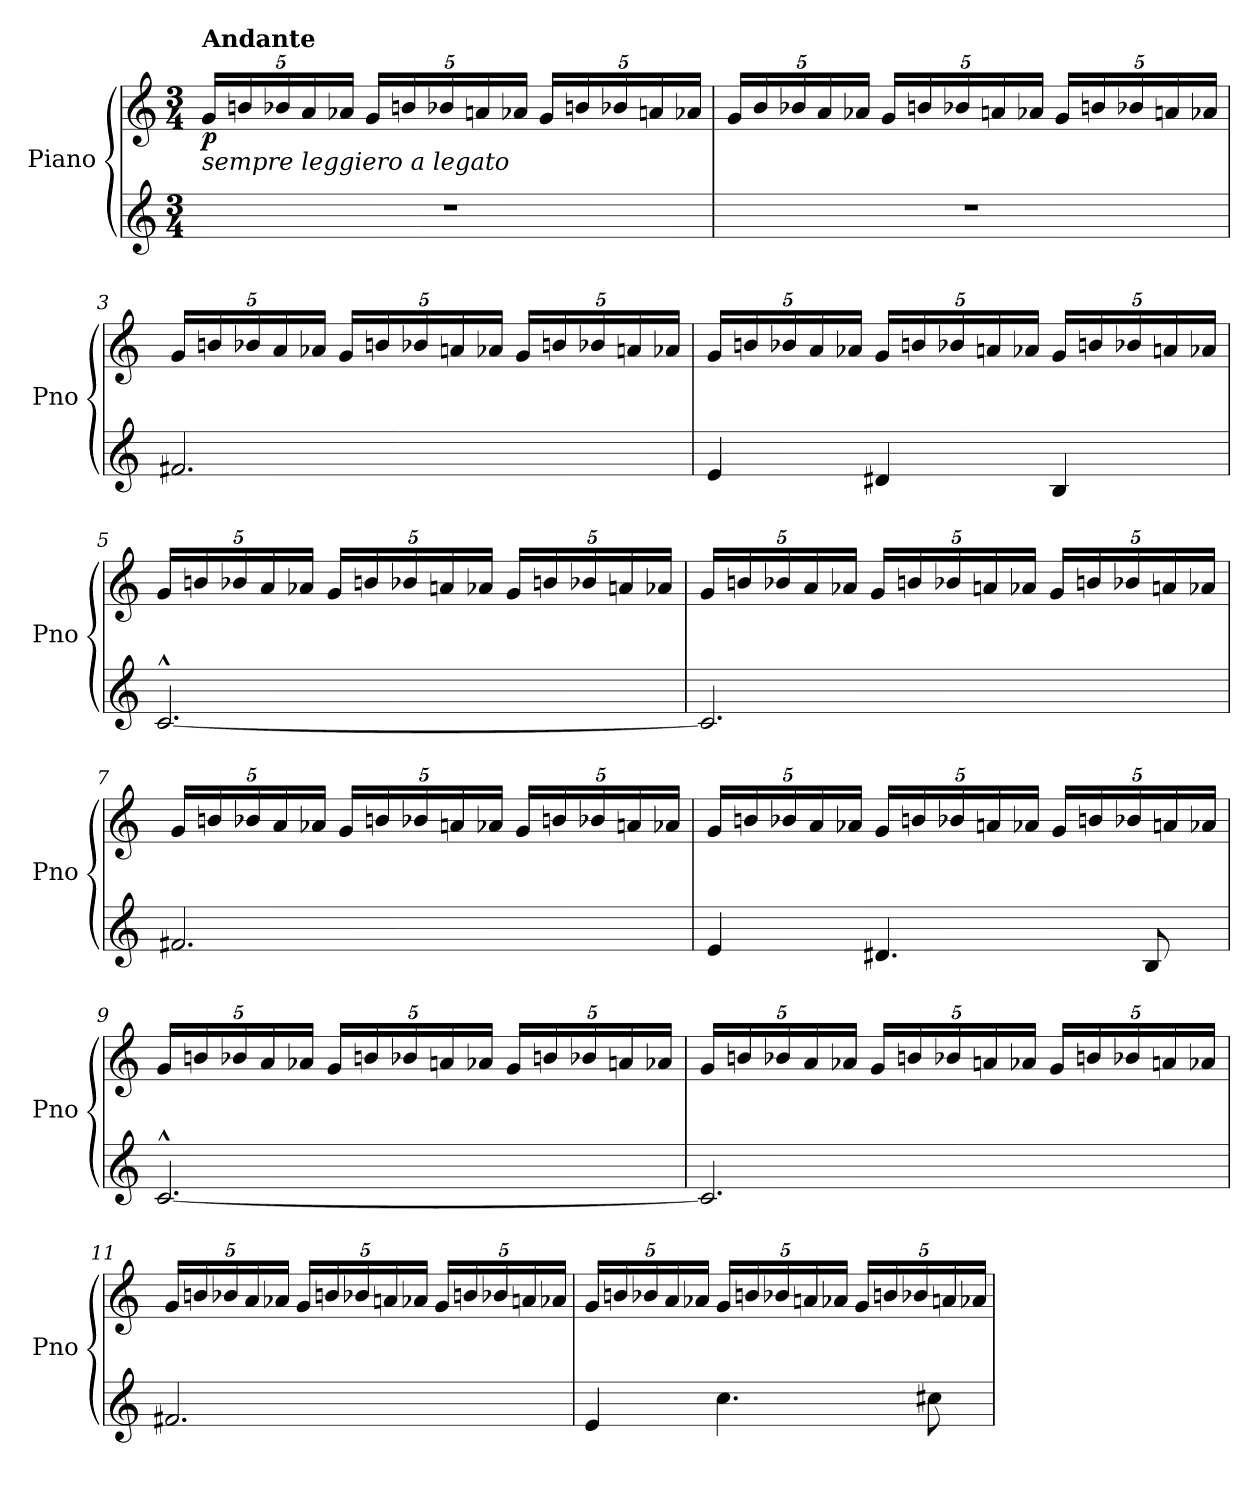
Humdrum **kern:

**kern	**kern	**dynam
*part1	*part1	*part1
*staff2	*staff1	*staff1/2
*I"Piano	*	*
*I'Pno	*	*
*clefG2	*clefG2	*
*k[]	*k[]	*
*M3/4	*M3/4	*
*MM126	*MM126	*
*	*Xbrackettup	*
=1	=1	=1
!	!LO:TX:a:B:t=Andante	!
!	!LO:TX:b:i:t=sempre leggiero a legato	!
!	!	!LO:DY:b
2.r	20g/LL	p
.	20bn/	.
.	20b-X/	.
.	20a/	.
.	20a-X/JJ	.
.	20g/LL	.
.	20bn/	.
.	20b-X/	.
.	20an/	.
.	20a-X/JJ	.
.	20g/LL	.
.	20bn/	.
.	20b-X/	.
.	20an/	.
.	20a-X/JJ	.
=2	=2	=2
2.r	20g/LL	.
.	20b/	.
.	20b-X/	.
.	20a/	.
.	20a-X/JJ	.
.	20g/LL	.
.	20bn/	.
.	20b-X/	.
.	20an/	.
.	20a-X/JJ	.
.	20g/LL	.
.	20bn/	.
.	20b-X/	.
.	20an/	.
.	20a-X/JJ	.
=3	=3	=3
!	!	!LO:DY:b=2
2.f#X/	20g/LL	other-dynamics
.	20bn/	.
.	20b-X/	.
.	20a/	.
.	20a-X/JJ	.
.	20g/LL	.
.	20bn/	.
.	20b-X/	.
.	20an/	.
.	20a-X/JJ	.
.	20g/LL	.
.	20bn/	.
.	20b-X/	.
.	20an/	.
.	20a-X/JJ	.
!!LO:LB:g=z
=4	=4	=4
4e/	20g/LL	.
.	20bn/	.
.	20b-X/	.
.	20a/	.
.	20a-X/JJ	.
4d#X/	20g/LL	.
.	20bn/	.
.	20b-X/	.
.	20an/	.
.	20a-X/JJ	.
4B/	20g/LL	.
.	20bn/	.
.	20b-X/	.
.	20an/	.
.	20a-X/JJ	.
=5	=5	=5
[2.c^^/	20g/LL	.
.	20bn/	.
.	20b-X/	.
.	20a/	.
.	20a-X/JJ	.
.	20g/LL	.
.	20bn/	.
.	20b-X/	.
.	20an/	.
.	20a-X/JJ	.
.	20g/LL	.
.	20bn/	.
.	20b-X/	.
.	20an/	.
.	20a-X/JJ	.
=6	=6	=6
2.c/]	20g/LL	.
.	20bn/	.
.	20b-X/	.
.	20a/	.
.	20a-X/JJ	.
.	20g/LL	.
.	20bn/	.
.	20b-X/	.
.	20an/	.
.	20a-X/JJ	.
.	20g/LL	.
.	20bn/	.
.	20b-X/	.
.	20an/	.
.	20a-X/JJ	.
!!LO:LB:g=z
=7	=7	=7
2.f#X/	20g/LL	.
.	20bn/	.
.	20b-X/	.
.	20a/	.
.	20a-X/JJ	.
.	20g/LL	.
.	20bn/	.
.	20b-X/	.
.	20an/	.
.	20a-X/JJ	.
.	20g/LL	.
.	20bn/	.
.	20b-X/	.
.	20an/	.
.	20a-X/JJ	.
=8	=8	=8
4e/	20g/LL	.
.	20bn/	.
.	20b-X/	.
.	20a/	.
.	20a-X/JJ	.
4.d#X/	20g/LL	.
.	20bn/	.
.	20b-X/	.
.	20an/	.
.	20a-X/JJ	.
.	20g/LL	.
.	20bn/	.
.	20b-X/	.
8B/	.	.
.	20an/	.
.	20a-X/JJ	.
=9	=9	=9
[2.c^^/	20g/LL	.
.	20bn/	.
.	20b-X/	.
.	20a/	.
.	20a-X/JJ	.
.	20g/LL	.
.	20bn/	.
.	20b-X/	.
.	20an/	.
.	20a-X/JJ	.
.	20g/LL	.
.	20bn/	.
.	20b-X/	.
.	20an/	.
.	20a-X/JJ	.
!!LO:LB:g=z
=10	=10	=10
2.c/]	20g/LL	.
.	20bn/	.
.	20b-X/	.
.	20a/	.
.	20a-X/JJ	.
.	20g/LL	.
.	20bn/	.
.	20b-X/	.
.	20an/	.
.	20a-X/JJ	.
.	20g/LL	.
.	20bn/	.
.	20b-X/	.
.	20an/	.
.	20a-X/JJ	.
=11	=11	=11
2.f#X/	20g/LL	.
.	20bn/	.
.	20b-X/	.
.	20a/	.
.	20a-X/JJ	.
.	20g/LL	.
.	20bn/	.
.	20b-X/	.
.	20an/	.
.	20a-X/JJ	.
.	20g/LL	.
.	20bn/	.
.	20b-X/	.
.	20an/	.
.	20a-X/JJ	.
=12	=12	=12
4e/	20g/LL	.
.	20bn/	.
.	20b-X/	.
.	20a/	.
.	20a-X/JJ	.
4.cc\	20g/LL	.
.	20bn/	.
.	20b-X/	.
.	20an/	.
.	20a-X/JJ	.
.	20g/LL	.
.	20bn/	.
.	20b-X/	.
8cc#X\	.	.
.	20an/	.
.	20a-X/JJ	.
=	=	=
*-	*-	*-
